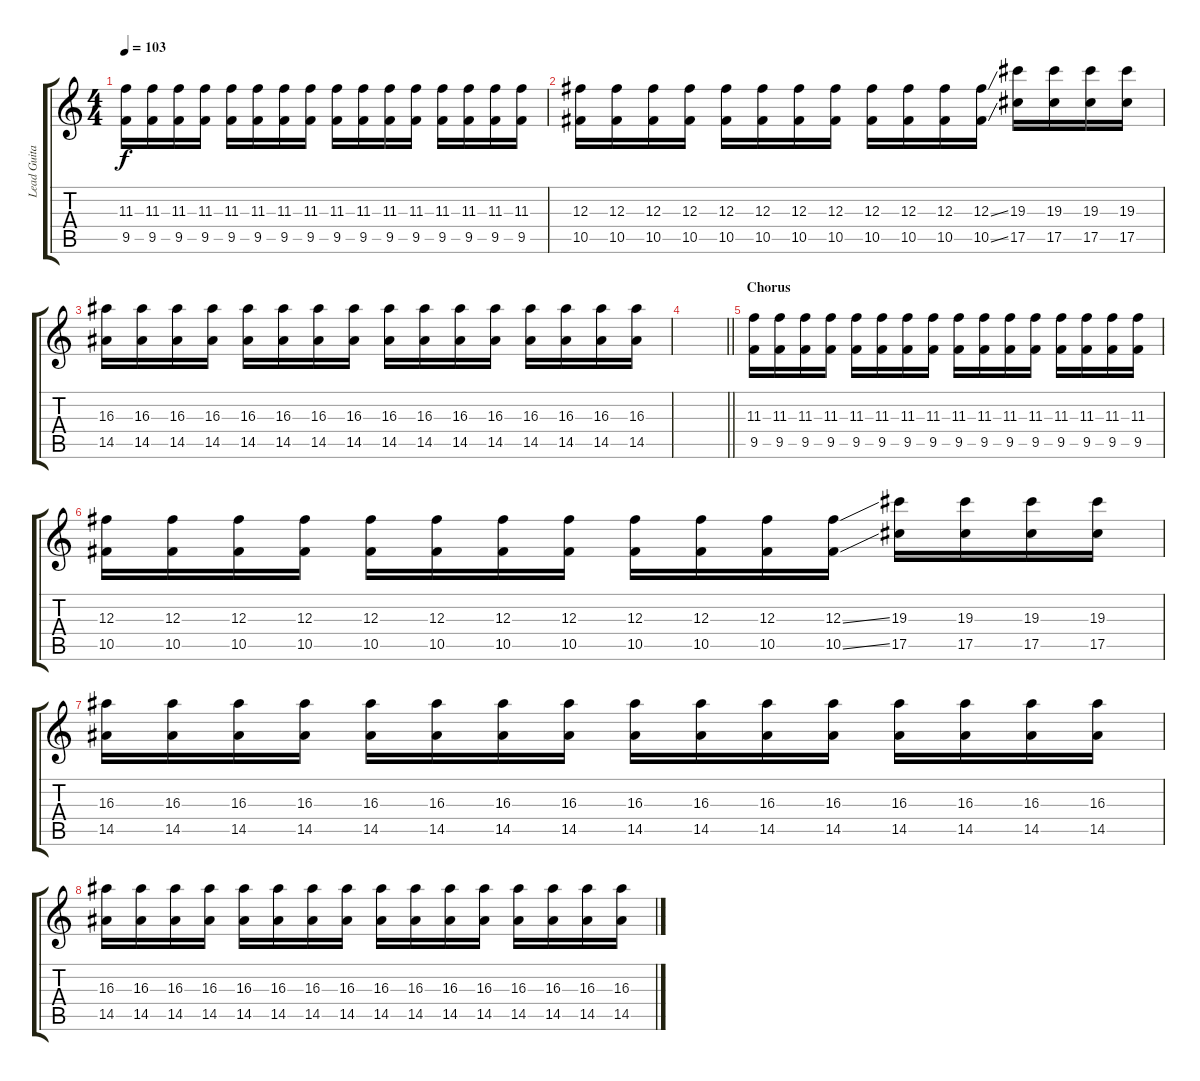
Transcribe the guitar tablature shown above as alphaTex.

\track ("Lead Guitar - Brad Delson" "Lead Guita") {instrument electricguitarjazz}
\staff {score tabs}
\tuning (Eb4 Bb3 Gb3 Db3 Ab2 Db2) {hide}
\ts (4 4)
\tempo 103
\clef g2
\ks c
(11.3 9.5).16{dy f} (11.3 9.5).16 (11.3 9.5).16 (11.3 9.5).16 (11.3 9.5).16 (11.3 9.5).16 (11.3 9.5).16 (11.3 9.5).16 (11.3 9.5).16 (11.3 9.5).16 (11.3 9.5).16 (11.3 9.5).16 (11.3 9.5).16 (11.3 9.5).16 (11.3 9.5).16 (11.3 9.5).16 |
(12.3 10.5).16 (12.3 10.5).16 (12.3 10.5).16 (12.3 10.5).16 (12.3 10.5).16 (12.3 10.5).16 (12.3 10.5).16 (12.3 10.5).16 (12.3 10.5).16 (12.3 10.5).16 (12.3 10.5).16 (12.3{ss} 10.5{ss}).16 (19.3 17.5).16 (19.3 17.5).16 (19.3 17.5).16 (19.3 17.5).16 |
(16.3 14.5).16 (16.3 14.5).16 (16.3 14.5).16 (16.3 14.5).16 (16.3 14.5).16 (16.3 14.5).16 (16.3 14.5).16 (16.3 14.5).16 (16.3 14.5).16 (16.3 14.5).16 (16.3 14.5).16 (16.3 14.5).16 (16.3 14.5).16 (16.3 14.5).16 (16.3 14.5).16 (16.3 14.5).16 |
\barLineRight lightlight
|
\section ("" "Chorus")
(11.3 9.5).16 (11.3 9.5).16 (11.3 9.5).16 (11.3 9.5).16 (11.3 9.5).16 (11.3 9.5).16 (11.3 9.5).16 (11.3 9.5).16 (11.3 9.5).16 (11.3 9.5).16 (11.3 9.5).16 (11.3 9.5).16 (11.3 9.5).16 (11.3 9.5).16 (11.3 9.5).16 (11.3 9.5).16 |
(12.3 10.5).16 (12.3 10.5).16 (12.3 10.5).16 (12.3 10.5).16 (12.3 10.5).16 (12.3 10.5).16 (12.3 10.5).16 (12.3 10.5).16 (12.3 10.5).16 (12.3 10.5).16 (12.3 10.5).16 (12.3{ss} 10.5{ss}).16 (19.3 17.5).16 (19.3 17.5).16 (19.3 17.5).16 (19.3 17.5).16 |
(16.3 14.5).16 (16.3 14.5).16 (16.3 14.5).16 (16.3 14.5).16 (16.3 14.5).16 (16.3 14.5).16 (16.3 14.5).16 (16.3 14.5).16 (16.3 14.5).16 (16.3 14.5).16 (16.3 14.5).16 (16.3 14.5).16 (16.3 14.5).16 (16.3 14.5).16 (16.3 14.5).16 (16.3 14.5).16 |
(16.3 14.5).16 (16.3 14.5).16 (16.3 14.5).16 (16.3 14.5).16 (16.3 14.5).16 (16.3 14.5).16 (16.3 14.5).16 (16.3 14.5).16 (16.3 14.5).16 (16.3 14.5).16 (16.3 14.5).16 (16.3 14.5).16 (16.3 14.5).16 (16.3 14.5).16 (16.3 14.5).16 (16.3 14.5).16
